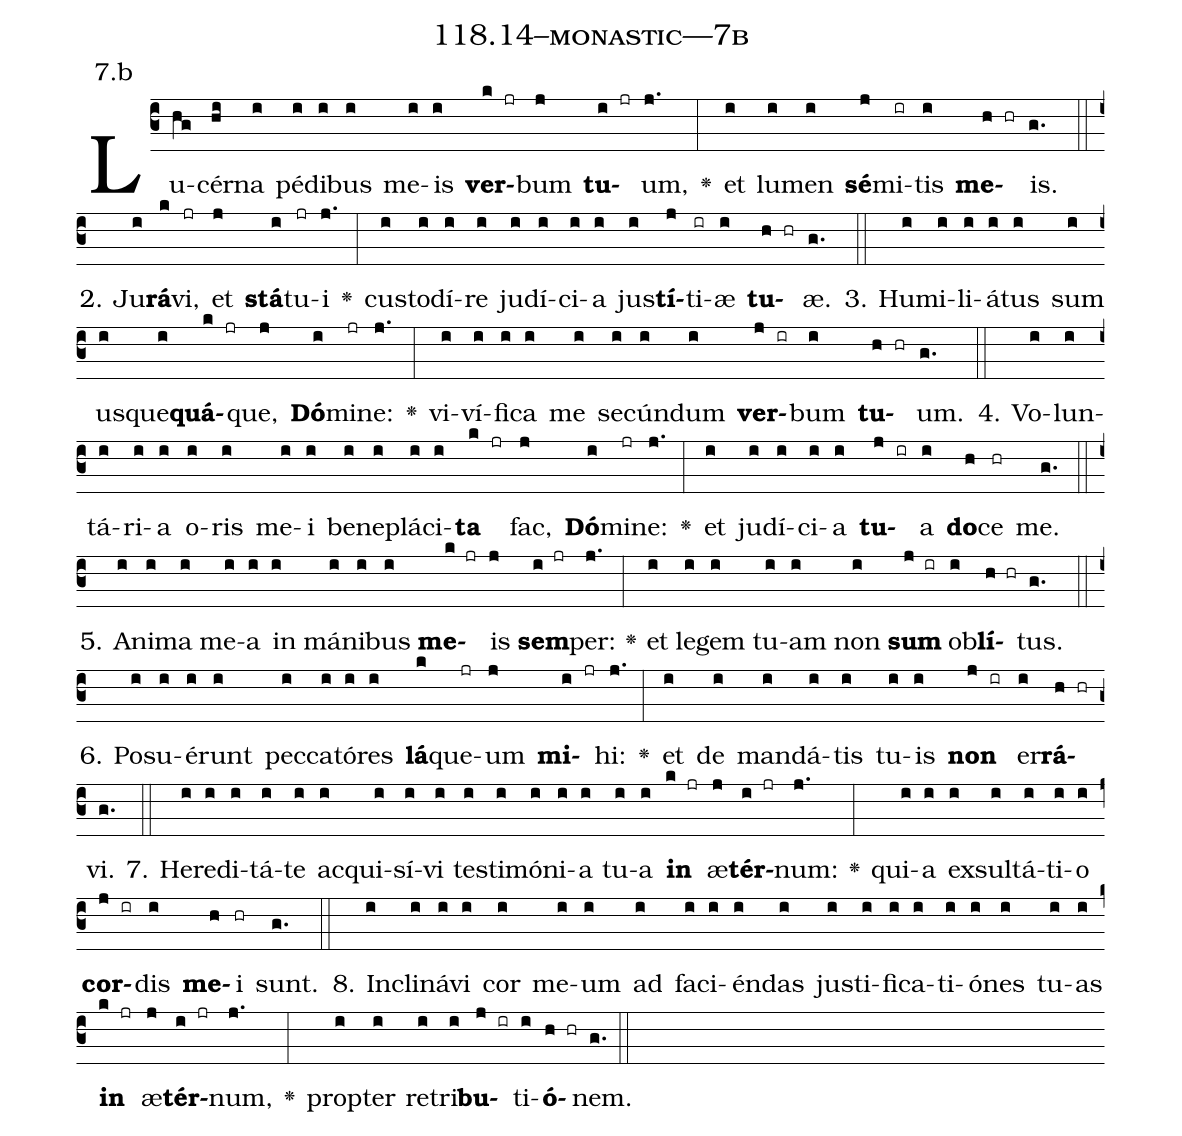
name: 118.14--monastic---7b;
annotation: 7.b;
%%
(c3)Lu(hg)cér(hi)na(i) pé(i)di(i)bus(i) me(i)is(i) <b>ver</b>(k jr)bum(j) <b>tu</b>(i jr)um,(j.) <v>\greheightstar</v>(:) et(i) lu(i)men(i) <b>sé</b>(j)mi(ir)tis(i) <b>me</b>(h hr)is.(g.) (::)
2. Ju(i)<b>rá</b>(k)vi,(jr) et(j) <b>stá</b>(i)tu(jr)i(j.) <v>\greheightstar</v>(:) cus(i)to(i)dí(i)re(i) ju(i)dí(i)ci(i)a(i) jus(i)<b>tí</b>(j)ti(ir)æ(i) <b>tu</b>(h hr)æ.(g.) (::)
3. Hu(i)mi(i)li(i)á(i)tus(i) sum(i) us(i)que(i)<b>quá</b>(k jr)que,(j) <b>Dó</b>(i)mi(jr)ne:(j.) <v>\greheightstar</v>(:) vi(i)ví(i)fi(i)ca(i) me(i) se(i)cún(i)dum(i) <b>ver</b>(j ir)bum(i) <b>tu</b>(h hr)um.(g.) (::)
4. Vo(i)lun(i)tá(i)ri(i)a(i) o(i)ris(i) me(i)i(i) be(i)ne(i)plá(i)ci(i)<b>ta</b>(k jr) fac,(j) <b>Dó</b>(i)mi(jr)ne:(j.) <v>\greheightstar</v>(:) et(i) ju(i)dí(i)ci(i)a(i) <b>tu</b>(j ir)a(i) <b>do</b>(h)ce(hr) me.(g.) (::)
5. A(i)ni(i)ma(i) me(i)a(i) in(i) má(i)ni(i)bus(i) <b>me</b>(k jr)is(j) <b>sem</b>(i jr)per:(j.) <v>\greheightstar</v>(:) et(i) le(i)gem(i) tu(i)am(i) non(i) <b>sum</b>(j ir) ob(i)<b>lí</b>(h hr)tus.(g.) (::)
6. Po(i)su(i)é(i)runt(i) pec(i)ca(i)tó(i)res(i) <b>lá</b>(k)que(jr)um(j) <b>mi</b>(i jr)hi:(j.) <v>\greheightstar</v>(:) et(i) de(i) man(i)dá(i)tis(i) tu(i)is(i) <b>non</b>(j ir) er(i)<b>rá</b>(h hr)vi.(g.) (::)
7. He(i)re(i)di(i)tá(i)te(i) ac(i)qui(i)sí(i)vi(i) tes(i)ti(i)mó(i)ni(i)a(i) tu(i)a(i) <b>in</b>(k jr) æ(j)<b>tér</b>(i jr)num:(j.) <v>\greheightstar</v>(:) qui(i)a(i) ex(i)sul(i)tá(i)ti(i)o(i) <b>cor</b>(j ir)dis(i) <b>me</b>(h)i(hr) sunt.(g.) (::)
8. In(i)cli(i)ná(i)vi(i) cor(i) me(i)um(i) ad(i) fa(i)ci(i)én(i)das(i) jus(i)ti(i)fi(i)ca(i)ti(i)ó(i)nes(i) tu(i)as(i) <b>in</b>(k jr) æ(j)<b>tér</b>(i jr)num,(j.) <v>\greheightstar</v>(:) prop(i)ter(i) re(i)tri(i)<b>bu</b>(j ir)ti(i)<b>ó</b>(h hr)nem.(g.) (::)
